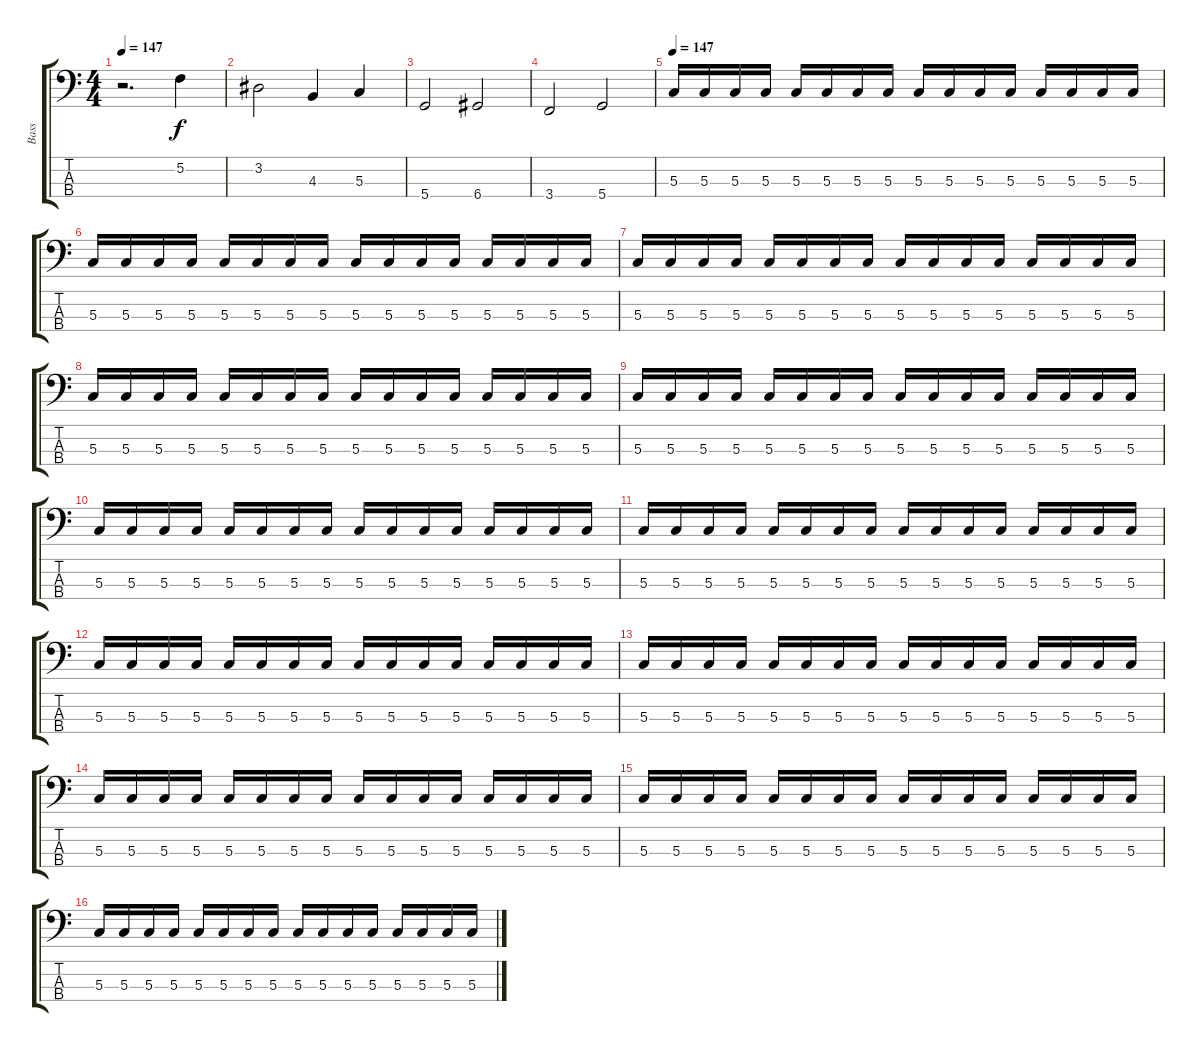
\track ("Bass" "Bass") {instrument electricbassfinger}
\staff {score tabs}
\tuning (F2 C2 G1 D1) {hide}
\ts (4 4)
\tempo 147
\clef f4
\ks c
r.2{d dy f} 5.2.4 |
3.2.2 4.3.4 5.3.4 |
5.4.2 6.4.2 |
3.4.2 5.4.2 |
\tempo 147
5.3.16 5.3.16 5.3.16 5.3.16 5.3.16 5.3.16 5.3.16 5.3.16 5.3.16 5.3.16 5.3.16 5.3.16 5.3.16 5.3.16 5.3.16 5.3.16 |
5.3.16 5.3.16 5.3.16 5.3.16 5.3.16 5.3.16 5.3.16 5.3.16 5.3.16 5.3.16 5.3.16 5.3.16 5.3.16 5.3.16 5.3.16 5.3.16 |
5.3.16 5.3.16 5.3.16 5.3.16 5.3.16 5.3.16 5.3.16 5.3.16 5.3.16 5.3.16 5.3.16 5.3.16 5.3.16 5.3.16 5.3.16 5.3.16 |
5.3.16 5.3.16 5.3.16 5.3.16 5.3.16 5.3.16 5.3.16 5.3.16 5.3.16 5.3.16 5.3.16 5.3.16 5.3.16 5.3.16 5.3.16 5.3.16 |
5.3.16 5.3.16 5.3.16 5.3.16 5.3.16 5.3.16 5.3.16 5.3.16 5.3.16 5.3.16 5.3.16 5.3.16 5.3.16 5.3.16 5.3.16 5.3.16 |
5.3.16 5.3.16 5.3.16 5.3.16 5.3.16 5.3.16 5.3.16 5.3.16 5.3.16 5.3.16 5.3.16 5.3.16 5.3.16 5.3.16 5.3.16 5.3.16 |
5.3.16 5.3.16 5.3.16 5.3.16 5.3.16 5.3.16 5.3.16 5.3.16 5.3.16 5.3.16 5.3.16 5.3.16 5.3.16 5.3.16 5.3.16 5.3.16 |
5.3.16 5.3.16 5.3.16 5.3.16 5.3.16 5.3.16 5.3.16 5.3.16 5.3.16 5.3.16 5.3.16 5.3.16 5.3.16 5.3.16 5.3.16 5.3.16 |
5.3.16 5.3.16 5.3.16 5.3.16 5.3.16 5.3.16 5.3.16 5.3.16 5.3.16 5.3.16 5.3.16 5.3.16 5.3.16 5.3.16 5.3.16 5.3.16 |
5.3.16 5.3.16 5.3.16 5.3.16 5.3.16 5.3.16 5.3.16 5.3.16 5.3.16 5.3.16 5.3.16 5.3.16 5.3.16 5.3.16 5.3.16 5.3.16 |
5.3.16 5.3.16 5.3.16 5.3.16 5.3.16 5.3.16 5.3.16 5.3.16 5.3.16 5.3.16 5.3.16 5.3.16 5.3.16 5.3.16 5.3.16 5.3.16 |
5.3.16 5.3.16 5.3.16 5.3.16 5.3.16 5.3.16 5.3.16 5.3.16 5.3.16 5.3.16 5.3.16 5.3.16 5.3.16 5.3.16 5.3.16 5.3.16
